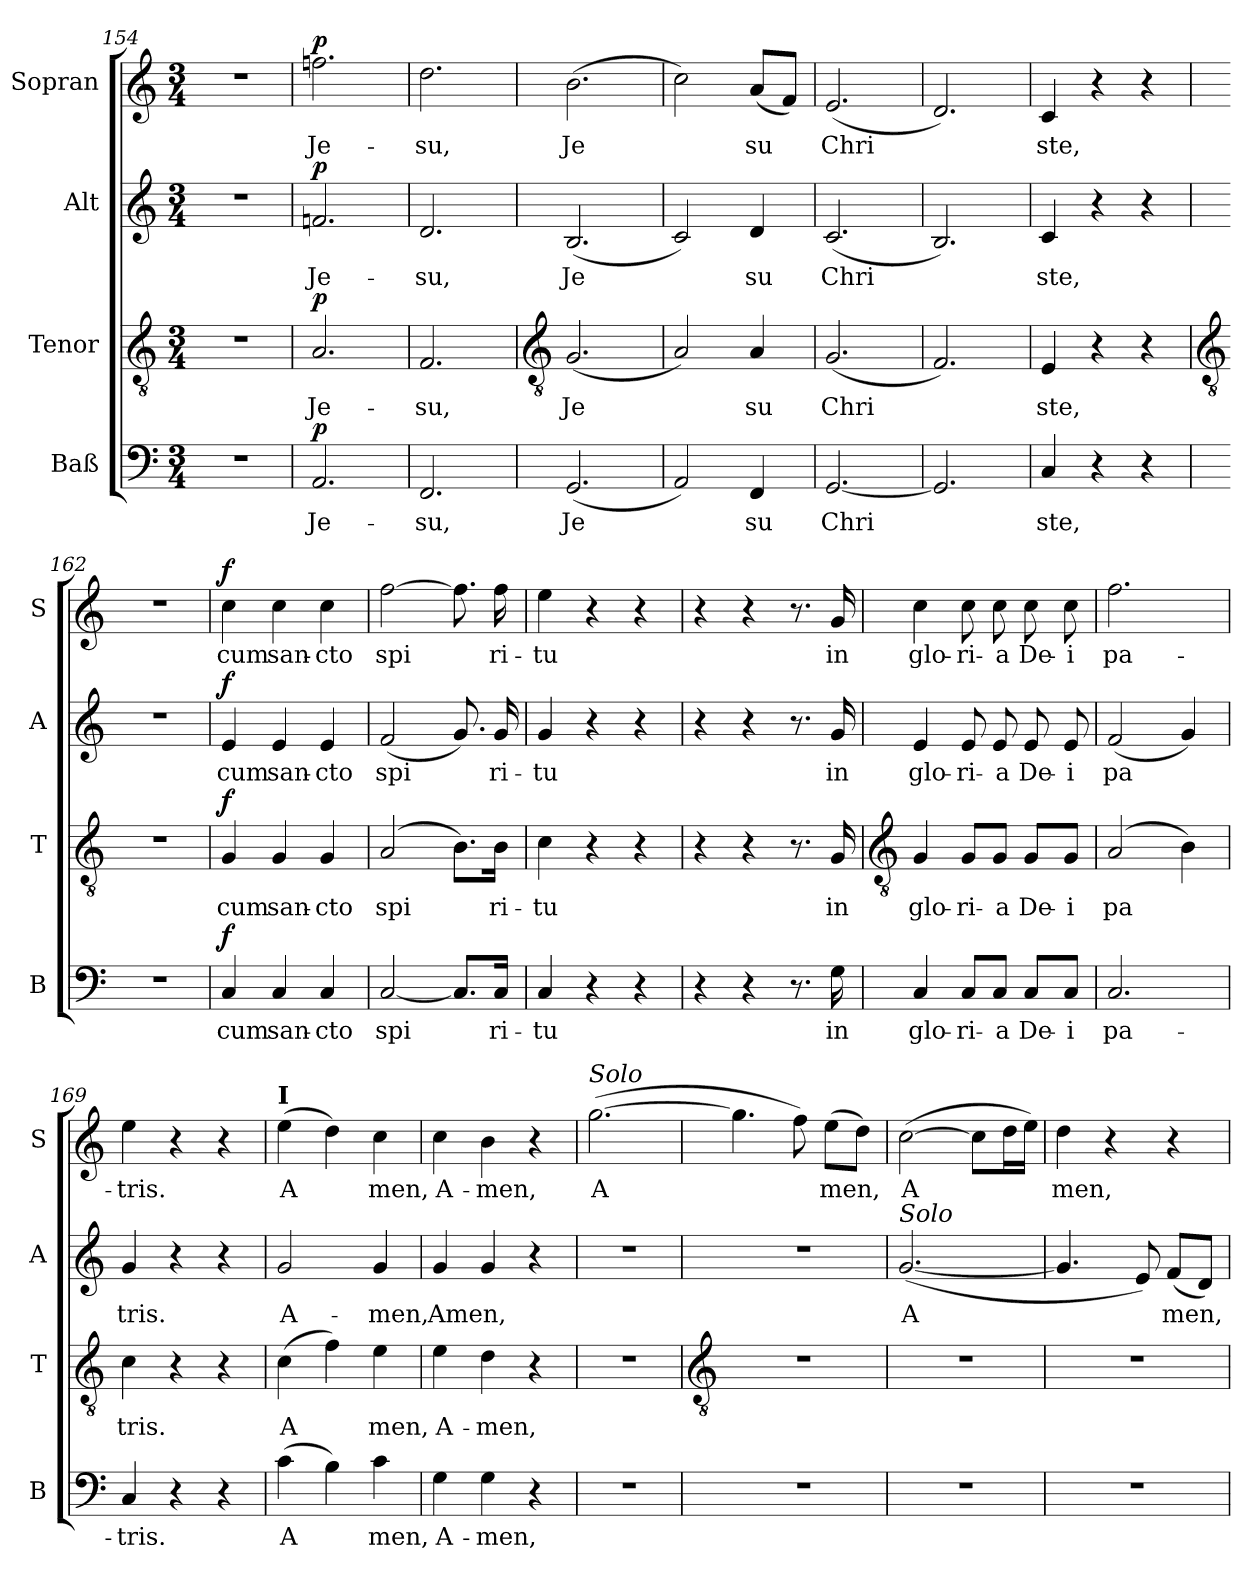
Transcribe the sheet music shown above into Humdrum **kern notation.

**kern	**text	**dynam	**kern	**text	**dynam	**kern	**text	**dynam	**kern	**text	**dynam
*part4	*part4	*part4	*part3	*part3	*part3	*part2	*part2	*part2	*part1	*part1	*part1
*staff4	*staff4	*staff4	*staff3	*staff3	*staff3	*staff2	*staff2	*staff2	*staff1	*staff1	*staff1
*I"Baß	*	*	*I"Tenor	*	*	*I"Alt	*	*	*I"Sopran	*	*
*I'B	*	*	*I'T	*	*	*I'A	*	*	*I'S	*	*
*clefF4	*	*	*clefGv2	*	*	*clefG2	*	*	*clefG2	*	*
*k[]	*	*	*k[]	*	*	*k[]	*	*	*k[]	*	*
*C:	*	*	*C:	*	*	*C:	*	*	*C:	*	*
*M3/4	*	*	*M3/4	*	*	*M3/4	*	*	*M3/4	*	*
=154	=154	=154	=154	=154	=154	=154	=154	=154	=154	=154	=154
!LO:N:vis=1	!	!	!LO:N:vis=1	!	!	!LO:N:vis=1	!	!	!LO:N:vis=1	!	!
2.r	.	.	2.r	.	.	2.r	.	.	2.r	.	.
=155	=155	=155	=155	=155	=155	=155	=155	=155	=155	=155	=155
!	!LO:LY:b	!LO:DY:a	!	!LO:LY:b	!LO:DY:a	!	!LO:LY:b	!LO:DY:a	!	!LO:LY:b	!LO:DY:a
2.AA	Je-	p	2.A	Je-	p	2.fn	Je-	p	2.ffn	Je-	p
=156	=156	=156	=156	=156	=156	=156	=156	=156	=156	=156	=156
!	!LO:LY:b	!	!	!LO:LY:b	!	!	!LO:LY:b	!	!	!LO:LY:b	!
2.FF	-su,	.	2.F	-su,	.	2.d	-su,	.	2.dd	-su,	.
!!LO:LB:g=z
=157	=157	=157	=157	=157	=157	=157	=157	=157	=157	=157	=157
*	*	*	*clefGv2	*	*	*	*	*	*	*	*
!	!LO:LY:b	!	!	!LO:LY:b	!	!	!LO:LY:b	!	!	!LO:LY:b	!
(<2.GG	Je	.	(<2.G	Je	.	(<2.B	Je	.	(>2.b	Je	.
=158	=158	=158	=158	=158	=158	=158	=158	=158	=158	=158	=158
2AA)	.	.	2A)	.	.	2c)	.	.	2cc)	.	.
!	!LO:LY:b	!	!	!LO:LY:b	!	!	!LO:LY:b	!	!	!LO:LY:b	!
4FF	su	.	4A	su	.	4d	su	.	(<8aL	su	.
.	.	.	.	.	.	.	.	.	8fJ)	.	.
=159	=159	=159	=159	=159	=159	=159	=159	=159	=159	=159	=159
!	!LO:LY:b	!	!	!LO:LY:b	!	!	!LO:LY:b	!	!	!LO:LY:b	!
[2.GG	Chri	.	(<2.G	Chri	.	(<2.c	Chri	.	(<2.e	Chri	.
=160	=160	=160	=160	=160	=160	=160	=160	=160	=160	=160	=160
2.GG]	.	.	2.F)	.	.	2.B)	.	.	2.d)	.	.
=161	=161	=161	=161	=161	=161	=161	=161	=161	=161	=161	=161
!	!LO:LY:b	!	!	!LO:LY:b	!	!	!LO:LY:b	!	!	!LO:LY:b	!
4C	ste,	.	4E	ste,	.	4c	ste,	.	4c	ste,	.
4r	.	.	4r	.	.	4r	.	.	4r	.	.
4r	.	.	4r	.	.	4r	.	.	4r	.	.
!!LO:LB:g=z
=162	=162	=162	=162	=162	=162	=162	=162	=162	=162	=162	=162
*	*	*	*clefGv2	*	*	*	*	*	*	*	*
!LO:N:vis=1	!	!	!LO:N:vis=1	!	!	!LO:N:vis=1	!	!	!LO:N:vis=1	!	!
2.r	.	.	2.r	.	.	2.r	.	.	2.r	.	.
=163	=163	=163	=163	=163	=163	=163	=163	=163	=163	=163	=163
!	!LO:LY:b	!LO:DY:a	!	!LO:LY:b	!LO:DY:a	!	!LO:LY:b	!LO:DY:a	!	!LO:LY:b	!LO:DY:a
4C	cum	f	4G	cum	f	4e	cum	f	4cc	cum	f
!	!LO:LY:b	!	!	!LO:LY:b	!	!	!LO:LY:b	!	!	!LO:LY:b	!
4C	san-	.	4G	san-	.	4e	san-	.	4cc	san-	.
!	!LO:LY:b	!	!	!LO:LY:b	!	!	!LO:LY:b	!	!	!LO:LY:b	!
4C	-cto	.	4G	-cto	.	4e	-cto	.	4cc	-cto	.
=164	=164	=164	=164	=164	=164	=164	=164	=164	=164	=164	=164
!	!LO:LY:b	!	!	!LO:LY:b	!	!	!LO:LY:b	!	!	!LO:LY:b	!
[2C	spi	.	(<2A	spi	.	(<2f	spi	.	[2ff	spi	.
8.C/L]	.	.	8.B\L)	.	.	8.g)	.	.	8.ff]	.	.
!	!LO:LY:b	!	!	!LO:LY:b	!	!	!LO:LY:b	!	!	!LO:LY:b	!
16C/Jk	ri-	.	16B\Jk	ri-	.	16g	ri-	.	16ff	ri-	.
=165	=165	=165	=165	=165	=165	=165	=165	=165	=165	=165	=165
!	!LO:LY:b	!	!	!LO:LY:b	!	!	!LO:LY:b	!	!	!LO:LY:b	!
4C	-tu	.	4c	-tu	.	4g	-tu	.	4ee	-tu	.
4r	.	.	4r	.	.	4r	.	.	4r	.	.
4r	.	.	4r	.	.	4r	.	.	4r	.	.
=166	=166	=166	=166	=166	=166	=166	=166	=166	=166	=166	=166
4r	.	.	4r	.	.	4r	.	.	4r	.	.
4r	.	.	4r	.	.	4r	.	.	4r	.	.
8.r	.	.	8.r	.	.	8.r	.	.	8.r	.	.
!	!LO:LY:b	!	!	!LO:LY:b	!	!	!LO:LY:b	!	!	!LO:LY:b	!
16G	in	.	16G	in	.	16g	in	.	16g	in	.
!!LO:LB:g=z
=167	=167	=167	=167	=167	=167	=167	=167	=167	=167	=167	=167
*	*	*	*clefGv2	*	*	*	*	*	*	*	*
!	!LO:LY:b	!	!	!LO:LY:b	!	!	!LO:LY:b	!	!	!LO:LY:b	!
4C	glo-	.	4G	glo-	.	4e	glo-	.	4cc	glo-	.
!	!LO:LY:b	!	!	!LO:LY:b	!	!	!LO:LY:b	!	!	!LO:LY:b	!
8C/L	-ri-	.	8G/L	-ri-	.	8e	-ri-	.	8cc	-ri-	.
!	!LO:LY:b	!	!	!LO:LY:b	!	!	!LO:LY:b	!	!	!LO:LY:b	!
8C/J	-a	.	8G/J	-a	.	8e	-a	.	8cc	-a	.
!	!LO:LY:b	!	!	!LO:LY:b	!	!	!LO:LY:b	!	!	!LO:LY:b	!
8C/L	De-	.	8G/L	De-	.	8e	De-	.	8cc	De-	.
!	!LO:LY:b	!	!	!LO:LY:b	!	!	!LO:LY:b	!	!	!LO:LY:b	!
8C/J	-i	.	8G/J	-i	.	8e	-i	.	8cc	-i	.
=168	=168	=168	=168	=168	=168	=168	=168	=168	=168	=168	=168
!	!LO:LY:b	!	!	!LO:LY:b	!	!	!LO:LY:b	!	!	!LO:LY:b	!
2.C	pa-	.	(<2A	pa	.	(<2f	pa	.	2.ff	pa-	.
.	.	.	4B)	.	.	4g)	.	.	.	.	.
=169	=169	=169	=169	=169	=169	=169	=169	=169	=169	=169	=169
!	!LO:LY:b	!	!	!LO:LY:b	!	!	!LO:LY:b	!	!	!LO:LY:b	!
4C	-tris.	.	4c	tris.	.	4g	tris.	.	4ee	-tris.	.
4r	.	.	4r	.	.	4r	.	.	4r	.	.
4r	.	.	4r	.	.	4r	.	.	4r	.	.
=170	=170	=170	=170	=170	=170	=170	=170	=170	=170	=170	=170
!	!	!	!	!	!	!	!	!	!LO:TX:a:B:t=I	!	!
!	!LO:LY:b	!	!	!LO:LY:b	!	!	!LO:LY:b	!	!	!LO:LY:b	!
(>4c	A	.	(>4c	A	.	2g	A-	.	(>4ee	A	.
4B)	.	.	4f)	.	.	.	.	.	4dd)	.	.
!	!LO:LY:b	!	!	!LO:LY:b	!	!	!LO:LY:b	!	!	!LO:LY:b	!
4c	men,	.	4e	men,	.	4g	-men,	.	4cc	men,	.
=171	=171	=171	=171	=171	=171	=171	=171	=171	=171	=171	=171
!	!LO:LY:b	!	!	!LO:LY:b	!	!	!LO:LY:b	!	!	!LO:LY:b	!
4G	A-	.	4e	A-	.	4g	Amen,	.	4cc	A-	.
!	!LO:LY:b	!	!	!LO:LY:b	!	!	!	!	!	!LO:LY:b	!
4G	-men,	.	4d	-men,	.	4g	.	.	4b	-men,	.
4r	.	.	4r	.	.	4r	.	.	4r	.	.
=172	=172	=172	=172	=172	=172	=172	=172	=172	=172	=172	=172
!	!	!	!	!	!	!	!	!	!LO:TX:a:i:t=Solo	!	!
!LO:N:vis=1	!	!	!LO:N:vis=1	!	!	!LO:N:vis=1	!	!	!	!LO:LY:b	!
2.r	.	.	2.r	.	.	2.r	.	.	(>[2.gg	A	.
!!LO:LB:g=z
=173	=173	=173	=173	=173	=173	=173	=173	=173	=173	=173	=173
*	*	*	*clefGv2	*	*	*	*	*	*	*	*
!LO:N:vis=1	!	!	!LO:N:vis=1	!	!	!LO:N:vis=1	!	!	!	!	!
2.r	.	.	2.r	.	.	2.r	.	.	4.gg]	.	.
.	.	.	.	.	.	.	.	.	8ff)	.	.
!	!	!	!	!	!	!	!	!	!	!LO:LY:b	!
.	.	.	.	.	.	.	.	.	(>8eeL	men,	.
.	.	.	.	.	.	.	.	.	8ddJ)	.	.
=174	=174	=174	=174	=174	=174	=174	=174	=174	=174	=174	=174
!	!	!	!	!	!	!LO:TX:a:i:t=Solo	!	!	!	!	!
!LO:N:vis=1	!	!	!LO:N:vis=1	!	!	!	!LO:LY:b	!	!	!LO:LY:b	!
2.r	.	.	2.r	.	.	(<[2.g	A	.	(>[2cc	A	.
.	.	.	.	.	.	.	.	.	8ccL]	.	.
.	.	.	.	.	.	.	.	.	16ddL	.	.
.	.	.	.	.	.	.	.	.	16eeJJ)	.	.
=175	=175	=175	=175	=175	=175	=175	=175	=175	=175	=175	=175
!LO:N:vis=1	!	!	!LO:N:vis=1	!	!	!	!	!	!	!LO:LY:b	!
2.r	.	.	2.r	.	.	4.g]	.	.	4dd	men,	.
.	.	.	.	.	.	.	.	.	4r	.	.
.	.	.	.	.	.	8e)	.	.	.	.	.
!	!	!	!	!	!	!	!LO:LY:b	!	!	!	!
.	.	.	.	.	.	(<8fL	men,	.	4r	.	.
.	.	.	.	.	.	8dJ)	.	.	.	.	.
=	=	=	=	=	=	=	=	=	=	=	=
*-	*-	*-	*-	*-	*-	*-	*-	*-	*-	*-	*-
